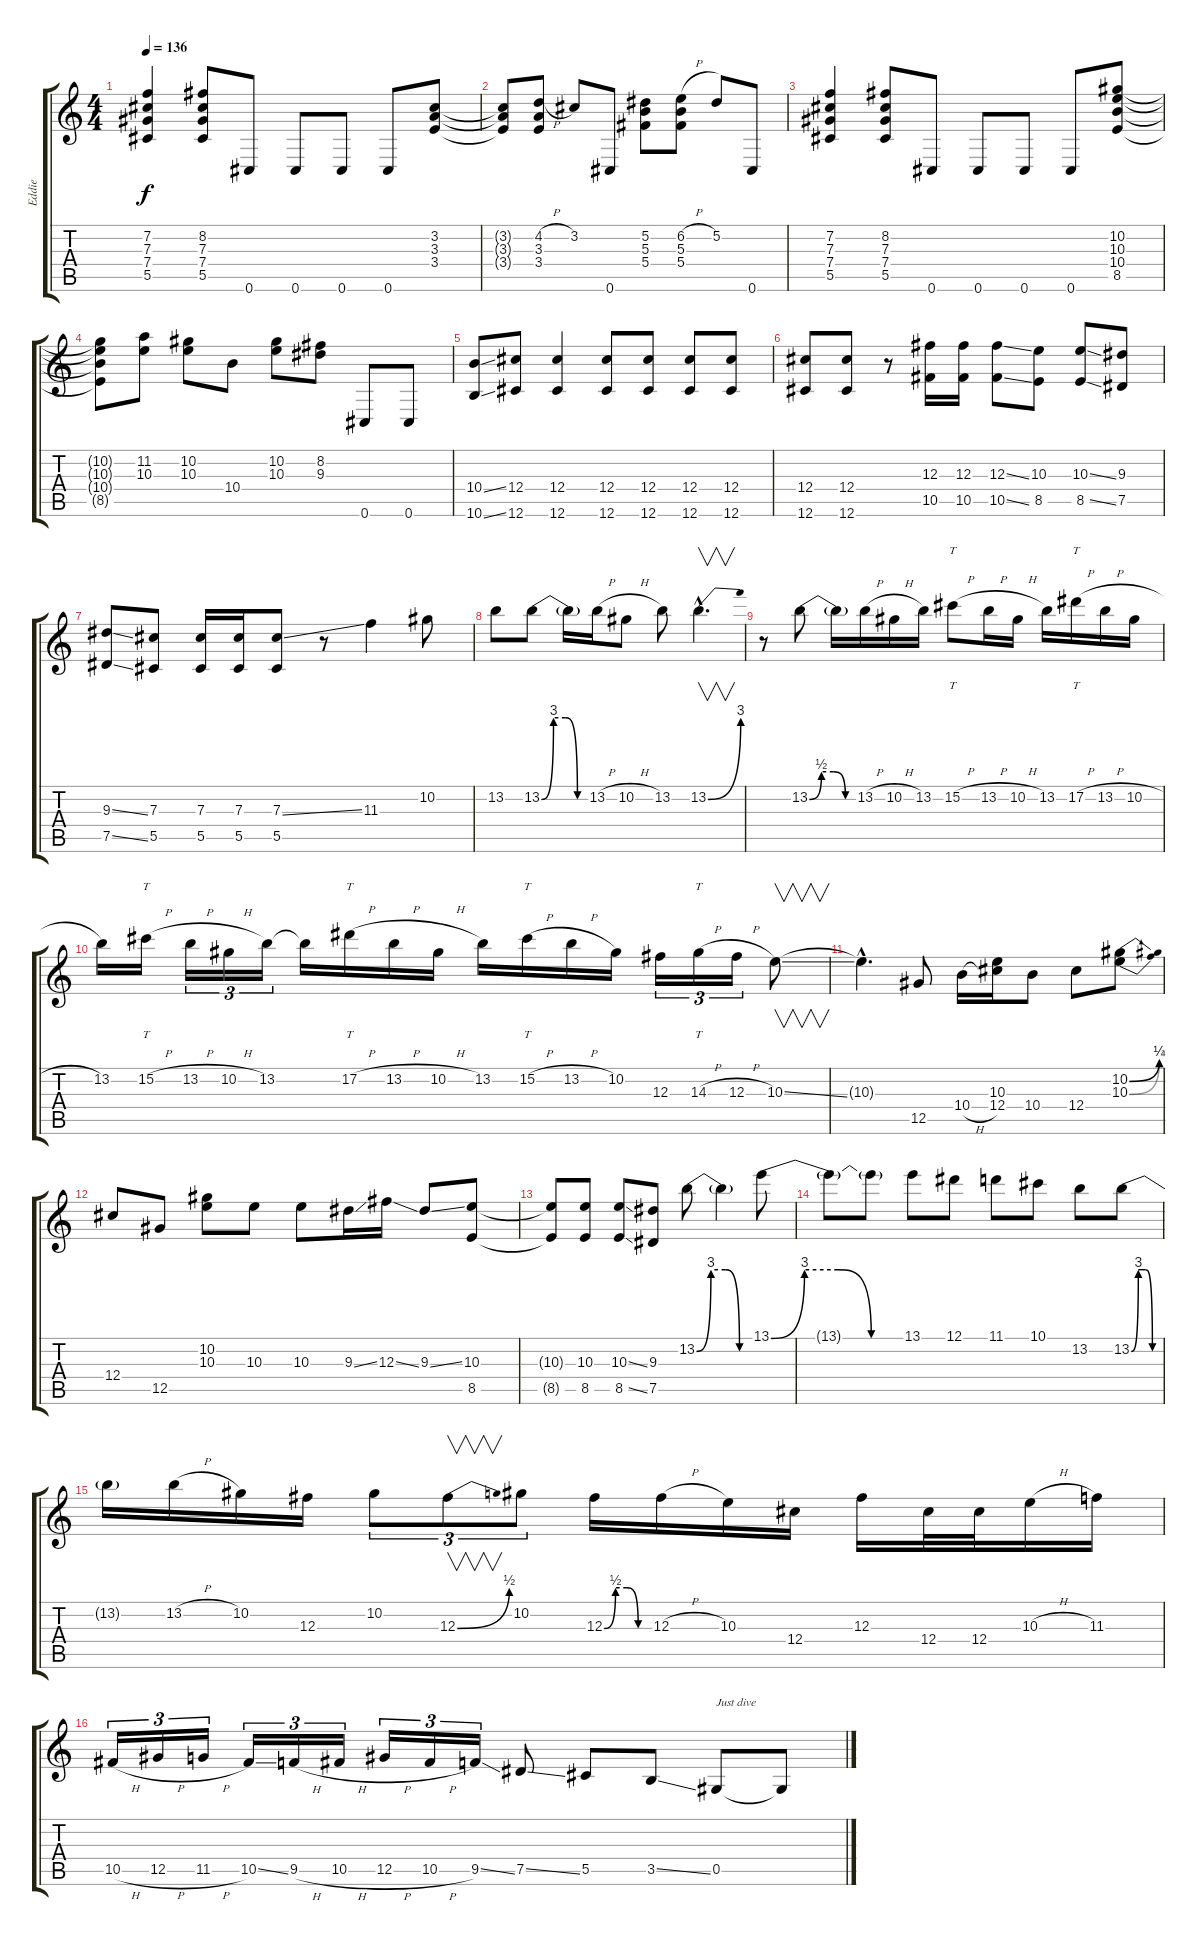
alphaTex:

\track ("Eddie" "Eddie") {instrument distortionguitar}
\staff {score tabs}
\tuning (Eb4 Bb3 Gb3 Db3 Ab2 Db2) {hide}
\ts (4 4)
\tempo 136
\clef g2
\ks c
(7.2 7.3 7.4 5.5).4{dy f} (8.2 7.3 7.4 5.5).8 0.6.8 0.6.8 0.6.8 0.6.8 (3.2 3.3 3.4).8 |
(3.2{t} 3.3{t} 3.4{t}).8 (4.2{h} 3.3 3.4).8 3.2.8 0.6.8 (5.2 5.3 5.4).8 (6.2{h} 5.3 5.4).8 5.2.8 0.6.8 |
(7.2 7.3 7.4 5.5).4 (8.2 7.3 7.4 5.5).8 0.6.8 0.6.8 0.6.8 0.6.8 (10.2 10.3 10.4 8.5).8 |
(10.2{t} 10.3{t} 10.4{t} 8.5{t}).8 (11.2 10.3).8 (10.2 10.3).8 10.4.8 (10.2 10.3).8 (8.2 9.3).8 0.6.8 0.6.8 |
(10.4{ss} 10.6{ss}).8 (12.4 12.6).8 (12.4 12.6).4 (12.4 12.6).8 (12.4 12.6).8 (12.4 12.6).8 (12.4 12.6).8 |
(12.4 12.6).8 (12.4 12.6).8 r.8 (12.3 10.5).16 (12.3 10.5).16 (12.3{ss} 10.5{ss}).8 (10.3 8.5).8 (10.3{ss} 8.5{ss}).8 (9.3 7.5).8 |
(9.3{ss} 7.5{ss}).8 (7.3 5.5).8 (7.3 5.5).16 (7.3 5.5).16 (7.3{ss} 5.5).8 r.8 11.3.4 10.2.8 |
13.2.8 13.2{be (custom 0 0 15 12 30 12 45 0 60 0)}.8 13.2{t}.16 13.2{h}.16 10.2{h}.8 13.2.8 13.2{be (bend 0 0 60 12) hac}.4{v d} |
r.8 13.2{be (custom 0 0 15 2 30 2 45 0 60 0)}.8 13.2{t}.16 13.2{h}.16 10.2{h}.16 13.2.16 15.2{h}.8{tt} 13.2{h}.16 10.2{h}.16 13.2.16 17.2{h}.16{tt} 13.2{h}.16 10.2{h}.16 |
13.2.16 15.2{h}.16{tt} 13.2{h}.16{tu (3 2)} 10.2{h}.16{tu (3 2)} 13.2.16{tu (3 2)} 13.2{t}.16 17.2{h}.16{tt} 13.2{h}.16 10.2{h}.16 13.2.16 15.2{h}.16{tt} 13.2{h}.16 10.2.16 12.3.16{tu (3 2)} 14.3{h}.16{tt tu (3 2)} 12.3{h}.16{tu (3 2)} 10.3{ss}.8{v} |
10.3{hac t}.4{d} 12.5.8 10.4{h}.16 (10.3 12.4).16 10.4.8 12.4.8 (10.2{be (bend 0 0 60 1)} 10.3{be (bend 0 0 60 2)}).8 |
12.4.8 12.5.8 (10.2 10.3).8 10.3.8 10.3.8 9.3{ss}.16 12.3{ss}.16 9.3{ss}.8 (10.3 8.5).8 |
(10.3{t} 8.5{t}).8 (10.3 8.5).8 (10.3{ss} 8.5{ss}).8 (9.3 7.5).8 13.2{be (custom 0 0 15 12 30 12 45 0 60 0)}.8 13.2{t}.4 13.1{be (custom 0 0 15 12 30 12 45 0 60 0)}.8 |
13.1{t}.8 13.1{t}.8 13.1.8 12.1.8 11.1.8 10.1.8 13.2.8 13.2{be (custom 0 0 15 12 30 12 45 0 60 0)}.8 |
13.2{t}.16 13.2{h}.16 10.2.16 12.3.16 10.2.8{tu (3 2)} 12.3{be (bend 0 0 60 2)}.8{v tu (3 2)} 10.2.8{tu (3 2)} 12.3{be (custom 0 0 15 2 30 2 45 0 60 0)}.16 12.3{h}.16 10.3.16 12.4.16 12.3.16 12.4.32 12.4.32 10.3{h}.16 11.3.16 |
10.5{h}.16{tu (3 2)} 12.5{h}.16{tu (3 2)} 11.5{h}.16{tu (3 2)} 10.5{ss}.16{tu (3 2)} 9.5{h}.16{tu (3 2)} 10.5{h}.16{tu (3 2)} 12.5{h}.16{tu (3 2)} 10.5{h}.16{tu (3 2)} 9.5{ss}.16{tu (3 2)} 7.5{ss}.8 5.5.8 3.5{ss}.8 0.5.8{txt "Just dive"} 0.5{t}.8
